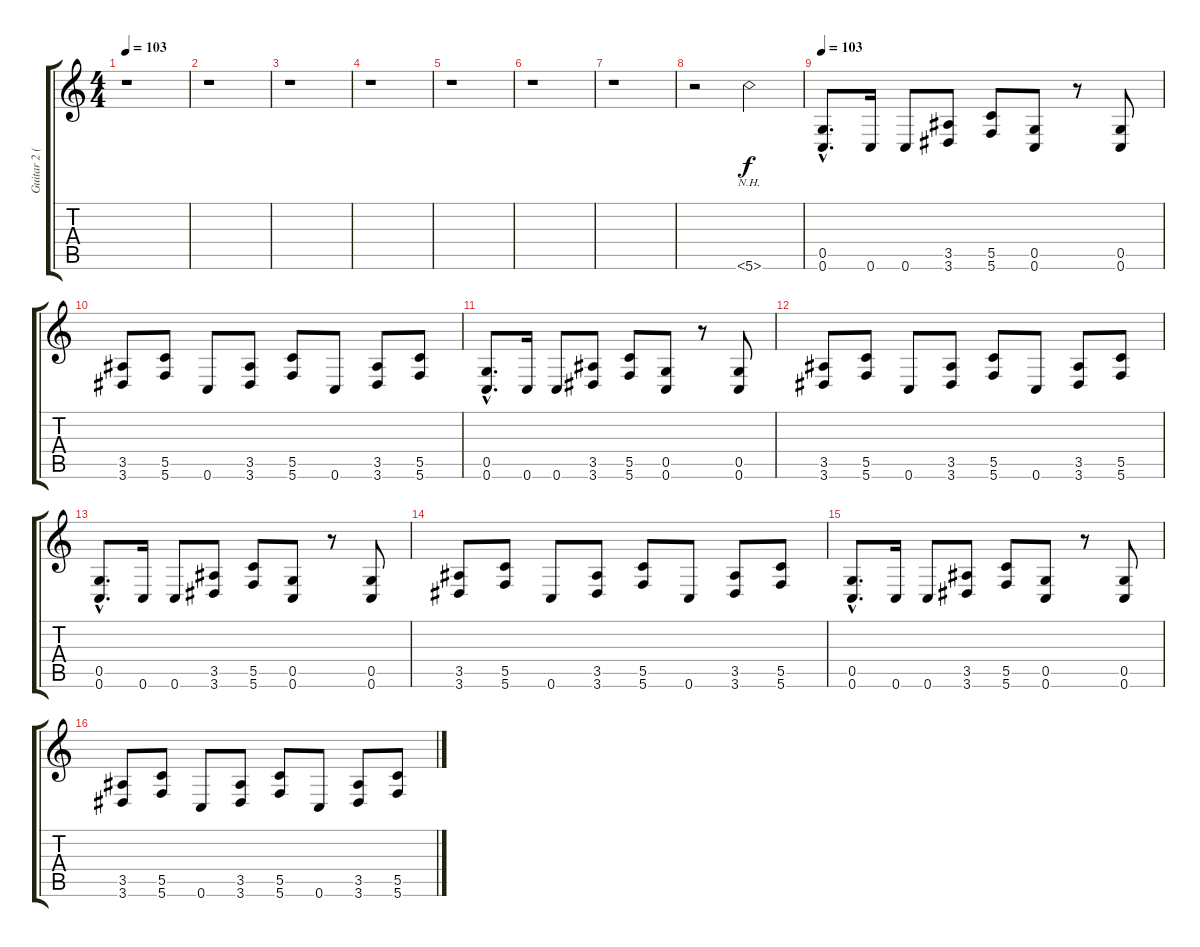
\track ("Guitar 2 (James)" "Guitar 2 (") {instrument overdrivenguitar}
\staff {score tabs}
\tuning (D4 A3 F3 C3 G2 C2) {hide}
\ts (4 4)
\tempo 103
\tempo 100
\tempo 103
\clef g2
\ks c
r.1{dy f instrument overdrivenguitar} |
r.1 |
r.1 |
r.1 |
r.1 |
r.1 |
r.1 |
r.2{volume 0} 5.6{nh}.2{volume 16} |
\tempo 103
(0.5{hac} 0.6{hac}).8{d} 0.6.16 0.6.8 (3.5 3.6).8 (5.5 5.6).8 (0.5 0.6).8 r.8 (0.5 0.6).8 |
(3.5 3.6).8 (5.5 5.6).8 0.6.8 (3.5 3.6).8 (5.5 5.6).8 0.6.8 (3.5 3.6).8 (5.5 5.6).8 |
(0.5{hac} 0.6{hac}).8{d} 0.6.16 0.6.8 (3.5 3.6).8 (5.5 5.6).8 (0.5 0.6).8 r.8 (0.5 0.6).8 |
(3.5 3.6).8 (5.5 5.6).8 0.6.8 (3.5 3.6).8 (5.5 5.6).8 0.6.8 (3.5 3.6).8 (5.5 5.6).8 |
(0.5{hac} 0.6{hac}).8{d} 0.6.16 0.6.8 (3.5 3.6).8 (5.5 5.6).8 (0.5 0.6).8 r.8 (0.5 0.6).8 |
(3.5 3.6).8 (5.5 5.6).8 0.6.8 (3.5 3.6).8 (5.5 5.6).8 0.6.8 (3.5 3.6).8 (5.5 5.6).8 |
(0.5{hac} 0.6{hac}).8{d} 0.6.16 0.6.8 (3.5 3.6).8 (5.5 5.6).8 (0.5 0.6).8 r.8 (0.5 0.6).8 |
(3.5 3.6).8 (5.5 5.6).8 0.6.8 (3.5 3.6).8 (5.5 5.6).8 0.6.8 (3.5 3.6).8 (5.5 5.6).8
